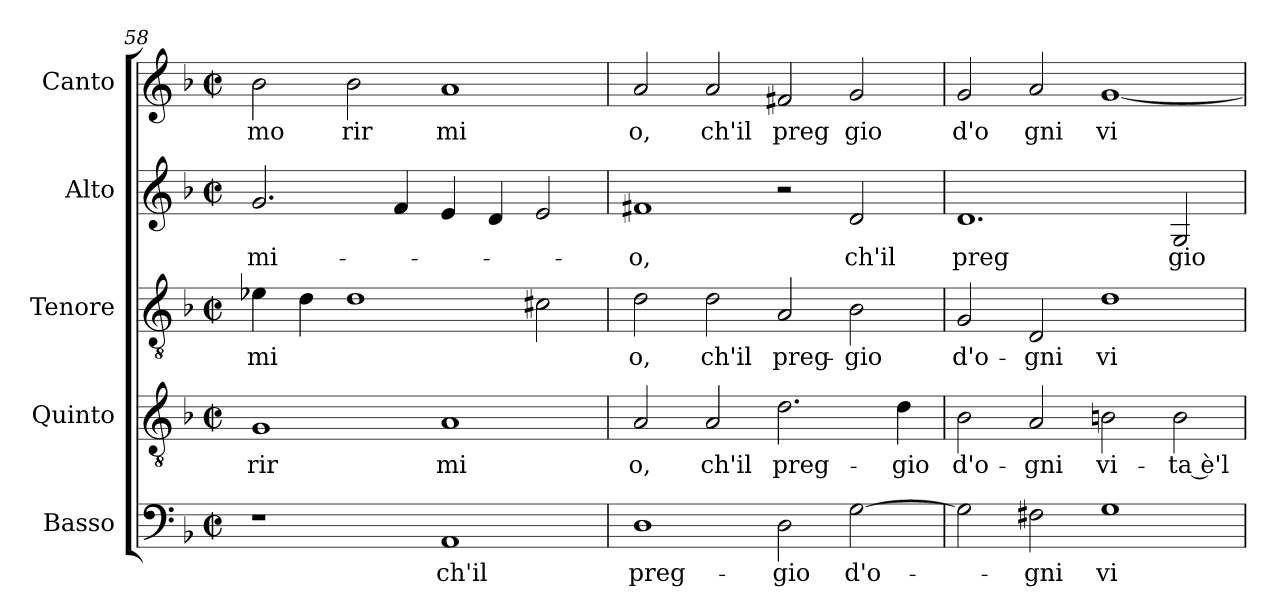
**kern	**text	**kern	**text	**kern	**text	**kern	**text	**kern	**text
*part5	*part5	*part4	*part4	*part3	*part3	*part2	*part2	*part1	*part1
*staff5	*staff5	*staff4	*staff4	*staff3	*staff3	*staff2	*staff2	*staff1	*staff1
*I"Basso	*	*I"Quinto	*	*I"Tenore	*	*I"Alto	*	*I"Canto	*
*clefF4	*	*clefGv2	*	*clefGv2	*	*clefG2	*	*clefG2	*
*k[b-]	*	*k[b-]	*	*k[b-]	*	*k[b-]	*	*k[b-]	*
*F:	*	*F:	*	*F:	*	*F:	*	*F:	*
*M2/2	*	*M2/2	*	*M2/2	*	*M2/2	*	*M2/2	*
*met(c|)	*	*met(c|)	*	*met(c|)	*	*met(c|)	*	*met(c|)	*
=58	=58	=58	=58	=58	=58	=58	=58	=58	=58
!	!	!	!LO:LY:b:cj	!	!LO:LY:b	!	!LO:LY:b	!	!LO:LY:b:cj
1r	.	1G	rir	4e-X\	mi	2.g/	mi-	2b-\	mo
.	.	.	.	4d\	.	.	.	.	.
!	!	!	!	!	!	!	!	!	!LO:LY:b:cj
.	.	.	.	1d	.	.	.	2b-\	rir
.	.	.	.	.	.	4f/	.	.	.
!	!LO:LY:b:cj	!	!LO:LY:b:cj	!	!	!	!	!	!LO:LY:b:cj
1AA	ch'il	1A	mi	.	.	4e/	.	1a	mi
.	.	.	.	.	.	4d/	.	.	.
.	.	.	.	2c#X\	.	2e/	.	.	.
!!LO:LB:g=z
=59	=59	=59	=59	=59	=59	=59	=59	=59	=59
!	!LO:LY:b:cj	!	!LO:LY:b:cj	!	!LO:LY:b:cj	!	!LO:LY:b:cj	!	!LO:LY:b:cj
1D	preg-	2A/	o,	2d\	o,	1f#X	-o,	2a/	o,
!	!	!	!LO:LY:b:cj	!	!LO:LY:b:cj	!	!	!	!LO:LY:b:cj
.	.	2A/	ch'il	2d\	ch'il	.	.	2a/	ch'il
!	!LO:LY:b:cj	!	!LO:LY:b:cj	!	!LO:LY:b:cj	!	!	!	!LO:LY:b:cj
2D\	-gio	2.d\	preg-	2A/	preg-	2r	.	2f#X/	preg
!	!LO:LY:b	!	!	!	!LO:LY:b:cj	!	!LO:LY:b:cj	!	!LO:LY:b:cj
[>2G\	d'o-	.	.	2B-\	-gio	2d/	ch'il	2g/	gio
!	!	!	!LO:LY:b:cj	!	!	!	!	!	!
.	.	4d\	-gio	.	.	.	.	.	.
=60	=60	=60	=60	=60	=60	=60	=60	=60	=60
!	!	!	!LO:LY:b:cj	!	!LO:LY:b:cj	!	!LO:LY:b:cj	!	!LO:LY:b:cj
2G\]	.	2B-\	d'o-	2G/	d'o-	1.d	preg	2g/	d'o
!	!LO:LY:b:cj	!	!LO:LY:b:cj	!	!LO:LY:b:cj	!	!	!	!LO:LY:b:cj
2F#X\	-gni	2A/	-gni	2D/	-gni	.	.	2a/	gni
!	!LO:LY:b:cj	!	!LO:LY:b:cj	!	!LO:LY:b:cj	!	!	!	!LO:LY:b:cj
1G	vi-	2Bn\	vi-	1d	vi-	.	.	[<1g	vi
!	!	!	!LO:LY:b:rj	!	!	!	!LO:LY:b:cj	!	!
.	.	2B\	-ta è'l	.	.	2G/	gio	.	.
=	=	=	=	=	=	=	=	=	=
*-	*-	*-	*-	*-	*-	*-	*-	*-	*-
